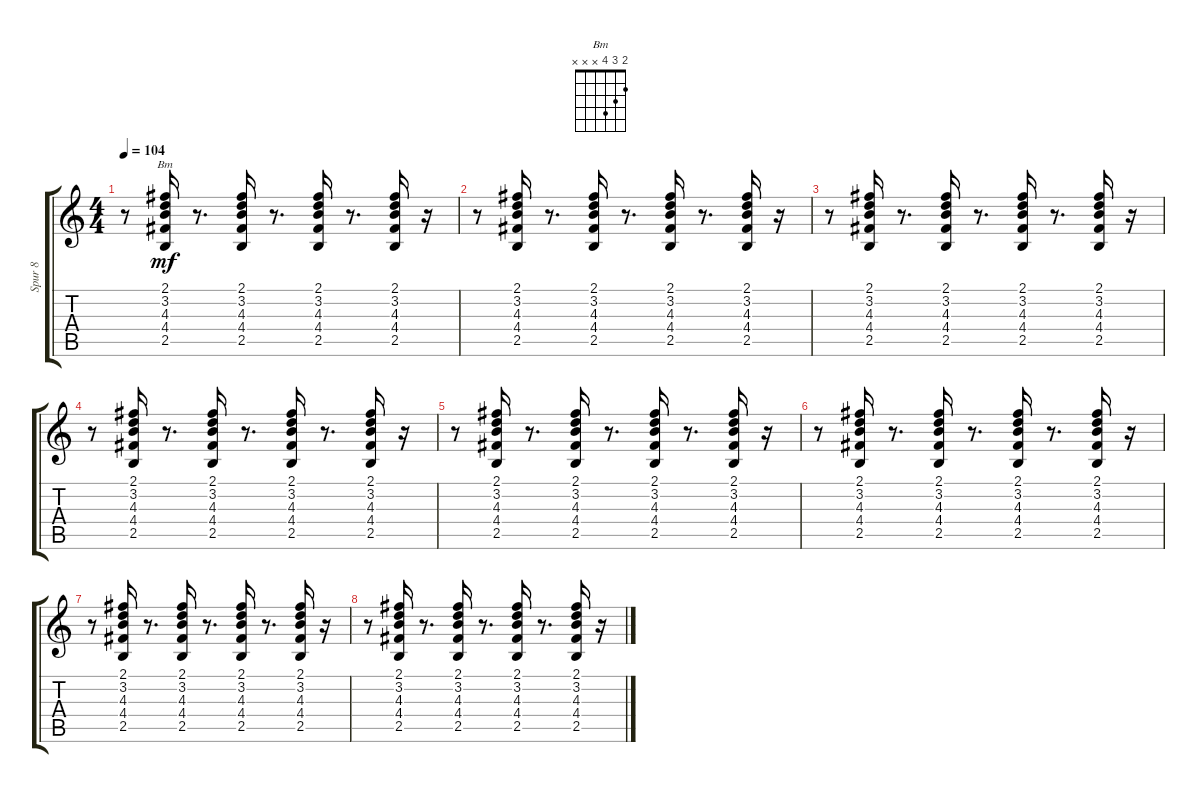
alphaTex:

\track ("Spur 8" "Spur 8") {instrument electricguitarclean}
\staff {score tabs}
\tuning (E4 B3 G3 D3 A2 E2) {hide}
\chord ("Bm" 2 3 4 x x x)
\ts (4 4)
\tempo 104
\clef g2
\ks c
r.8{dy mf} (2.1 3.2 4.3 4.4 2.5).16{ch "Bm"} r.8{d} (2.1 3.2 4.3 4.4 2.5).16 r.8{d} (2.1 3.2 4.3 4.4 2.5).16 r.8{d} (2.1 3.2 4.3 4.4 2.5).16 r.16 |
r.8 (2.1 3.2 4.3 4.4 2.5).16 r.8{d} (2.1 3.2 4.3 4.4 2.5).16 r.8{d} (2.1 3.2 4.3 4.4 2.5).16 r.8{d} (2.1 3.2 4.3 4.4 2.5).16 r.16 |
r.8 (2.1 3.2 4.3 4.4 2.5).16 r.8{d} (2.1 3.2 4.3 4.4 2.5).16 r.8{d} (2.1 3.2 4.3 4.4 2.5).16 r.8{d} (2.1 3.2 4.3 4.4 2.5).16 r.16 |
r.8 (2.1 3.2 4.3 4.4 2.5).16 r.8{d} (2.1 3.2 4.3 4.4 2.5).16 r.8{d} (2.1 3.2 4.3 4.4 2.5).16 r.8{d} (2.1 3.2 4.3 4.4 2.5).16 r.16 |
r.8 (2.1 3.2 4.3 4.4 2.5).16 r.8{d} (2.1 3.2 4.3 4.4 2.5).16 r.8{d} (2.1 3.2 4.3 4.4 2.5).16 r.8{d} (2.1 3.2 4.3 4.4 2.5).16 r.16 |
r.8 (2.1 3.2 4.3 4.4 2.5).16 r.8{d} (2.1 3.2 4.3 4.4 2.5).16 r.8{d} (2.1 3.2 4.3 4.4 2.5).16 r.8{d} (2.1 3.2 4.3 4.4 2.5).16 r.16 |
r.8 (2.1 3.2 4.3 4.4 2.5).16 r.8{d} (2.1 3.2 4.3 4.4 2.5).16 r.8{d} (2.1 3.2 4.3 4.4 2.5).16 r.8{d} (2.1 3.2 4.3 4.4 2.5).16 r.16 |
r.8 (2.1 3.2 4.3 4.4 2.5).16 r.8{d} (2.1 3.2 4.3 4.4 2.5).16 r.8{d} (2.1 3.2 4.3 4.4 2.5).16 r.8{d} (2.1 3.2 4.3 4.4 2.5).16 r.16
